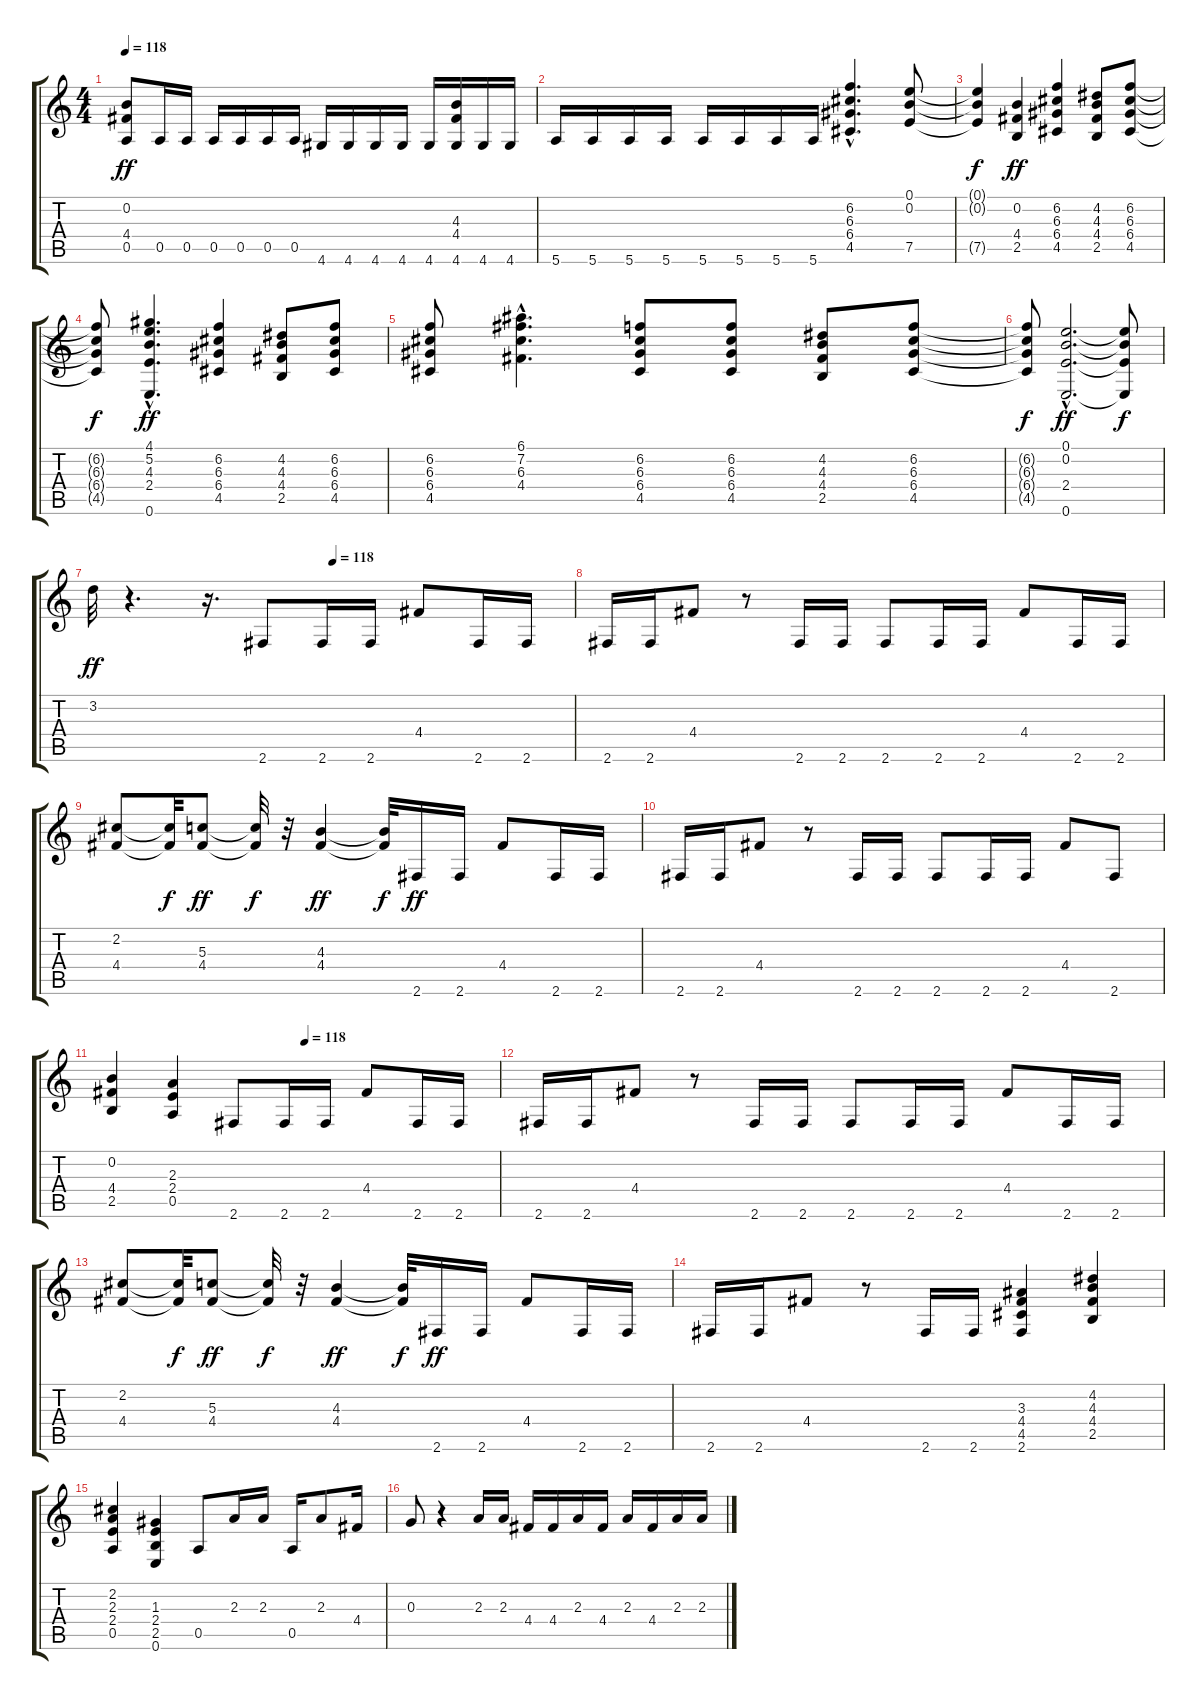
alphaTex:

\track "" {instrument distortionguitar}
\staff {score tabs}
\tuning (E4 B3 G3 D3 A2 E2) {hide}
\ts (4 4)
\tempo 118
\clef g2
\ks c
(0.2 4.4 0.5).8{dy ff} 0.5.16 0.5.16 0.5.16 0.5.16 0.5.16 0.5.16 4.6.16 4.6.16 4.6.16 4.6.16 4.6.16 (4.3 4.4 4.6).16 4.6.16 4.6.16 |
5.6.16 5.6.16 5.6.16 5.6.16 5.6.16 5.6.16 5.6.16 5.6.16 (6.2{hac} 6.3{hac} 6.4{hac} 4.5{hac}).4{d} (0.1 0.2 7.5).8 |
(0.1{t} 0.2{t} 7.5{t}).4{dy f} (0.2 4.4 2.5).4{dy ff} (6.2 6.3 6.4 4.5).4 (4.2 4.3 4.4 2.5).8 (6.2 6.3 6.4 4.5).8 |
(6.2{t} 6.3{t} 6.4{t} 4.5{t}).8{dy f} (4.1{hac} 5.2{hac} 4.3{hac} 2.4{hac} 0.6{hac}).4{d dy ff} (6.2 6.3 6.4 4.5).4 (4.2 4.3 4.4 2.5).8 (6.2 6.3 6.4 4.5).8 |
(6.2 6.3 6.4 4.5).8 (6.1{hac} 7.2{hac} 6.3{hac} 4.4{hac}).4{d} (6.2 6.3 6.4 4.5).8 (6.2 6.3 6.4 4.5).8 (4.2 4.3 4.4 2.5).8 (6.2 6.3 6.4 4.5).8 |
(6.2{t} 6.3{t} 6.4{t} 4.5{t}).8{dy f} (0.1{hac} 0.2{hac} 2.4{hac} 0.6{hac}).2{d dy ff} (0.1{t} 0.2{t} 2.4{t} 0.6{t}).8{dy f} |
\tempo (118 0.5)
3.2.32{dy ff} r.4{d} r.16{d} 2.6.8 2.6.16 2.6.16 4.4.8 2.6.16 2.6.16 |
2.6.16 2.6.16 4.4.8 r.8 2.6.16 2.6.16 2.6.8 2.6.16 2.6.16 4.4.8 2.6.16 2.6.16 |
(2.2 4.4).8 (2.2{t} 4.4{t}).32{dy f} (5.3 4.4).8{dy ff} (5.3{t} 4.4{t}).32{dy f} r.32 (4.3 4.4).4{dy ff} (4.3{t} 4.4{t}).32{dy f} 2.6.16{dy ff} 2.6.16 4.4.8 2.6.16 2.6.16 |
2.6.16 2.6.16 4.4.8 r.8 2.6.16 2.6.16 2.6.8 2.6.16 2.6.16 4.4.8 2.6.8 |
\tempo (118 0.5)
(0.2 4.4 2.5).4 (2.3 2.4 0.5).4 2.6.8 2.6.16 2.6.16 4.4.8 2.6.16 2.6.16 |
2.6.16 2.6.16 4.4.8 r.8 2.6.16 2.6.16 2.6.8 2.6.16 2.6.16 4.4.8 2.6.16 2.6.16 |
(2.2 4.4).8 (2.2{t} 4.4{t}).32{dy f} (5.3 4.4).8{dy ff} (5.3{t} 4.4{t}).32{dy f} r.32 (4.3 4.4).4{dy ff} (4.3{t} 4.4{t}).32{dy f} 2.6.16{dy ff} 2.6.16 4.4.8 2.6.16 2.6.16 |
2.6.16 2.6.16 4.4.8 r.8 2.6.16 2.6.16 (3.3 4.4 4.5 2.6).4 (4.2 4.3 4.4 2.5).4 |
(2.2 2.3 2.4 0.5).4 (1.3 2.4 2.5 0.6).4 0.5.8 2.3.16 2.3.16 0.5.16 2.3.8 4.4.16 |
0.3.8 r.4 2.3.16 2.3.16 4.4.16 4.4.16 2.3.16 4.4.16 2.3.16 4.4.16 2.3.16 2.3.16
